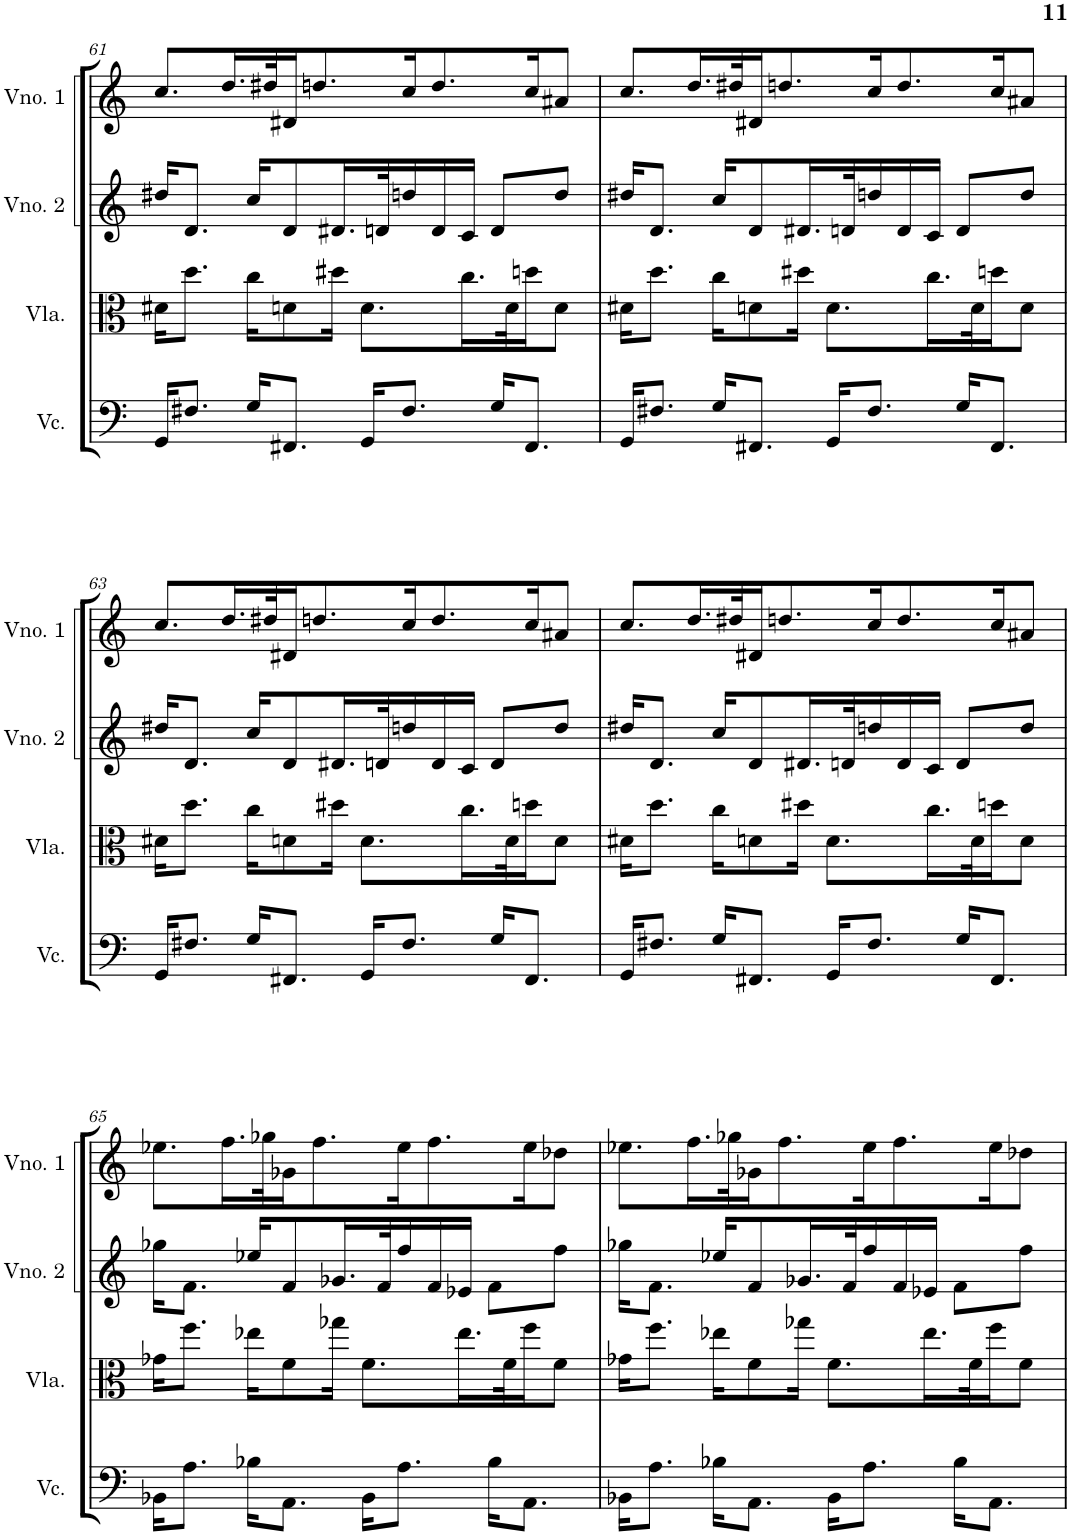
**kern	**kern	**kern	**kern
*part4	*part3	*part2	*part1
*staff4	*staff3	*staff2	*staff1
*I"Violoncelo	*I"Viola	*I"Violino 2	*I"Violino 1
*I'Vc.	*I'Vla.	*I'Vno. 2	*I'Vno. 1
!!LO:PB:g=z
*clefF4	*clefC3	*clefG2	*clefG2
*k[]	*k[]	*k[]	*k[]
*M4/4	*M4/4	*M4/4	*M4/4
=61	=61	=61	=61
16GG/KL	16d#X\KL	16dd#X/KL	8.cc/L
8.F#X/J	8.dd\J	8.d/J	.
.	.	.	16.dd/L
16G/KL	16cc\KL	16cc/KL	.
.	.	.	32dd#X/K
8.FF#X/J	8dn\	8d/	16d#X/J
.	.	.	8.ddn/
.	16dd#X\Jk	16.d#X/L	.
16GG/KL	8.d\L	.	.
.	.	32dn/K	.
8.F#/J	.	16ddn/	16cc/K
.	.	16d/	8.dd/
.	16.cc\L	16c/JJ	.
16G/KL	.	8d/L	.
.	32d\K	.	.
8.FF#/J	16ddn\J	.	16cc/K
.	8d\J	8dd/J	8a#X/J
=62	=62	=62	=62
16GG/KL	16d#X\KL	16dd#X/KL	8.cc/L
8.F#X/J	8.dd\J	8.d/J	.
.	.	.	16.dd/L
16G/KL	16cc\KL	16cc/KL	.
.	.	.	32dd#X/K
8.FF#X/J	8dn\	8d/	16d#X/J
.	.	.	8.ddn/
.	16dd#X\Jk	16.d#X/L	.
16GG/KL	8.d\L	.	.
.	.	32dn/K	.
8.F#/J	.	16ddn/	16cc/K
.	.	16d/	8.dd/
.	16.cc\L	16c/JJ	.
16G/KL	.	8d/L	.
.	32d\K	.	.
8.FF#/J	16ddn\J	.	16cc/K
.	8d\J	8dd/J	8a#X/J
!!LO:LB:g=z
=63	=63	=63	=63
16GG/KL	16d#X\KL	16dd#X/KL	8.cc/L
8.F#X/J	8.dd\J	8.d/J	.
.	.	.	16.dd/L
16G/KL	16cc\KL	16cc/KL	.
.	.	.	32dd#X/K
8.FF#X/J	8dn\	8d/	16d#X/J
.	.	.	8.ddn/
.	16dd#X\Jk	16.d#X/L	.
16GG/KL	8.d\L	.	.
.	.	32dn/K	.
8.F#/J	.	16ddn/	16cc/K
.	.	16d/	8.dd/
.	16.cc\L	16c/JJ	.
16G/KL	.	8d/L	.
.	32d\K	.	.
8.FF#/J	16ddn\J	.	16cc/K
.	8d\J	8dd/J	8a#X/J
=64	=64	=64	=64
16GG/KL	16d#X\KL	16dd#X/KL	8.cc/L
8.F#X/J	8.dd\J	8.d/J	.
.	.	.	16.dd/L
16G/KL	16cc\KL	16cc/KL	.
.	.	.	32dd#X/K
8.FF#X/J	8dn\	8d/	16d#X/J
.	.	.	8.ddn/
.	16dd#X\Jk	16.d#X/L	.
16GG/KL	8.d\L	.	.
.	.	32dn/K	.
8.F#/J	.	16ddn/	16cc/K
.	.	16d/	8.dd/
.	16.cc\L	16c/JJ	.
16G/KL	.	8d/L	.
.	32d\K	.	.
8.FF#/J	16ddn\J	.	16cc/K
.	8d\J	8dd/J	8a#X/J
!!LO:LB:g=z
=65	=65	=65	=65
16BB-X\KL	16g-X\KL	16gg-X\KL	8.ee-X\L
8.A\J	8.ff\J	8.f\J	.
.	.	.	16.ff\L
16B-X\KL	16ee-X\KL	16ee-X/KL	.
.	.	.	32gg-X\K
8.AA\J	8f\	8f/	16g-X\J
.	.	.	8.ff\
.	16gg-X\Jk	16.g-X/L	.
16BB-\KL	8.f\L	.	.
.	.	32f/K	.
8.A\J	.	16ff/	16ee-\K
.	.	16f/	8.ff\
.	16.ee-\L	16e-X/JJ	.
16B-\KL	.	8f\L	.
.	32f\K	.	.
8.AA\J	16ff\J	.	16ee-\K
.	8f\J	8ff\J	8dd-X\J
=66	=66	=66	=66
16BB-X\KL	16g-X\KL	16gg-X\KL	8.ee-X\L
8.A\J	8.ff\J	8.f\J	.
.	.	.	16.ff\L
16B-X\KL	16ee-X\KL	16ee-X/KL	.
.	.	.	32gg-X\K
8.AA\J	8f\	8f/	16g-X\J
.	.	.	8.ff\
.	16gg-X\Jk	16.g-X/L	.
16BB-\KL	8.f\L	.	.
.	.	32f/K	.
8.A\J	.	16ff/	16ee-\K
.	.	16f/	8.ff\
.	16.ee-\L	16e-X/JJ	.
16B-\KL	.	8f\L	.
.	32f\K	.	.
8.AA\J	16ff\J	.	16ee-\K
.	8f\J	8ff\J	8dd-X\J
=	=	=	=
*-	*-	*-	*-
